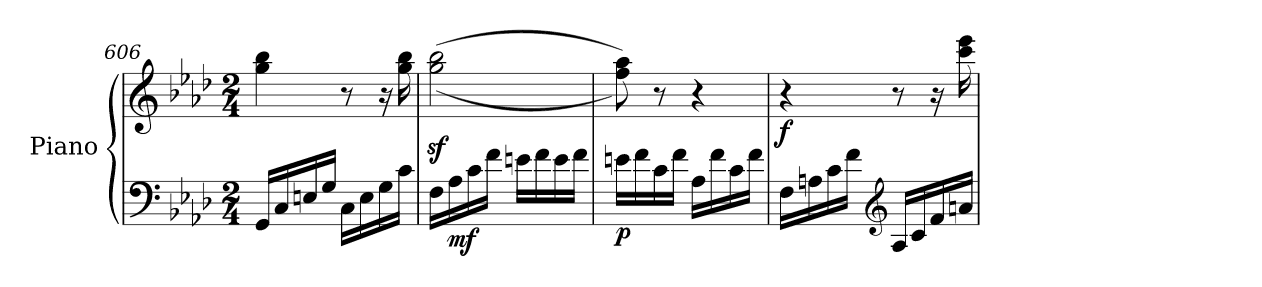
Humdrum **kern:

**kern	**kern	**dynam
*part1	*part1	*part1
*staff2	*staff1	*staff1/2
*I"Piano	*	*
*I'Pno.	*	*
!!LO:LB:g=z
*clefF4	*clefG2	*
*k[b-e-a-d-]	*k[b-e-a-d-]	*
*M2/4	*M2/4	*
=606	=606	=606
16GG/LL	4gg\ 4bb-\	.
16C/	.	.
16En/	.	.
16G/JJ	.	.
16C\LL	8r	.
16E\	.	.
16G\	16r	.
16c\JJ	16gg\ 16bb-\	.
=607	=607	=607
16F\LL	((2gg\z< 2bb-\z<	.
!	!	!LO:DY:b=2
16A-\	.	mf
16c\	.	.
16f\JJ	.	.
16en\LL	.	.
16f\	.	.
16e\	.	.
16f\JJ	.	.
=608	=608	=608
!	!	!LO:DY:b=2
16en\LL	8ff\ 8aa-\))	p
16f\	.	.
16c\	8r	.
16f\JJ	.	.
16A-\LL	4r	.
16f\	.	.
16c\	.	.
16f\JJ	.	.
=609	=609	=609
!	!	!LO:DY:b
16F\LL	4r	f
16An\	.	.
16c\	.	.
16f\JJ	.	.
*clefG2	*	*
16A/LL	8r	.
16c/	.	.
16f/	16r	.
16an/JJ	16ccc\ 16eee-\	.
=	=	=
*-	*-	*-
